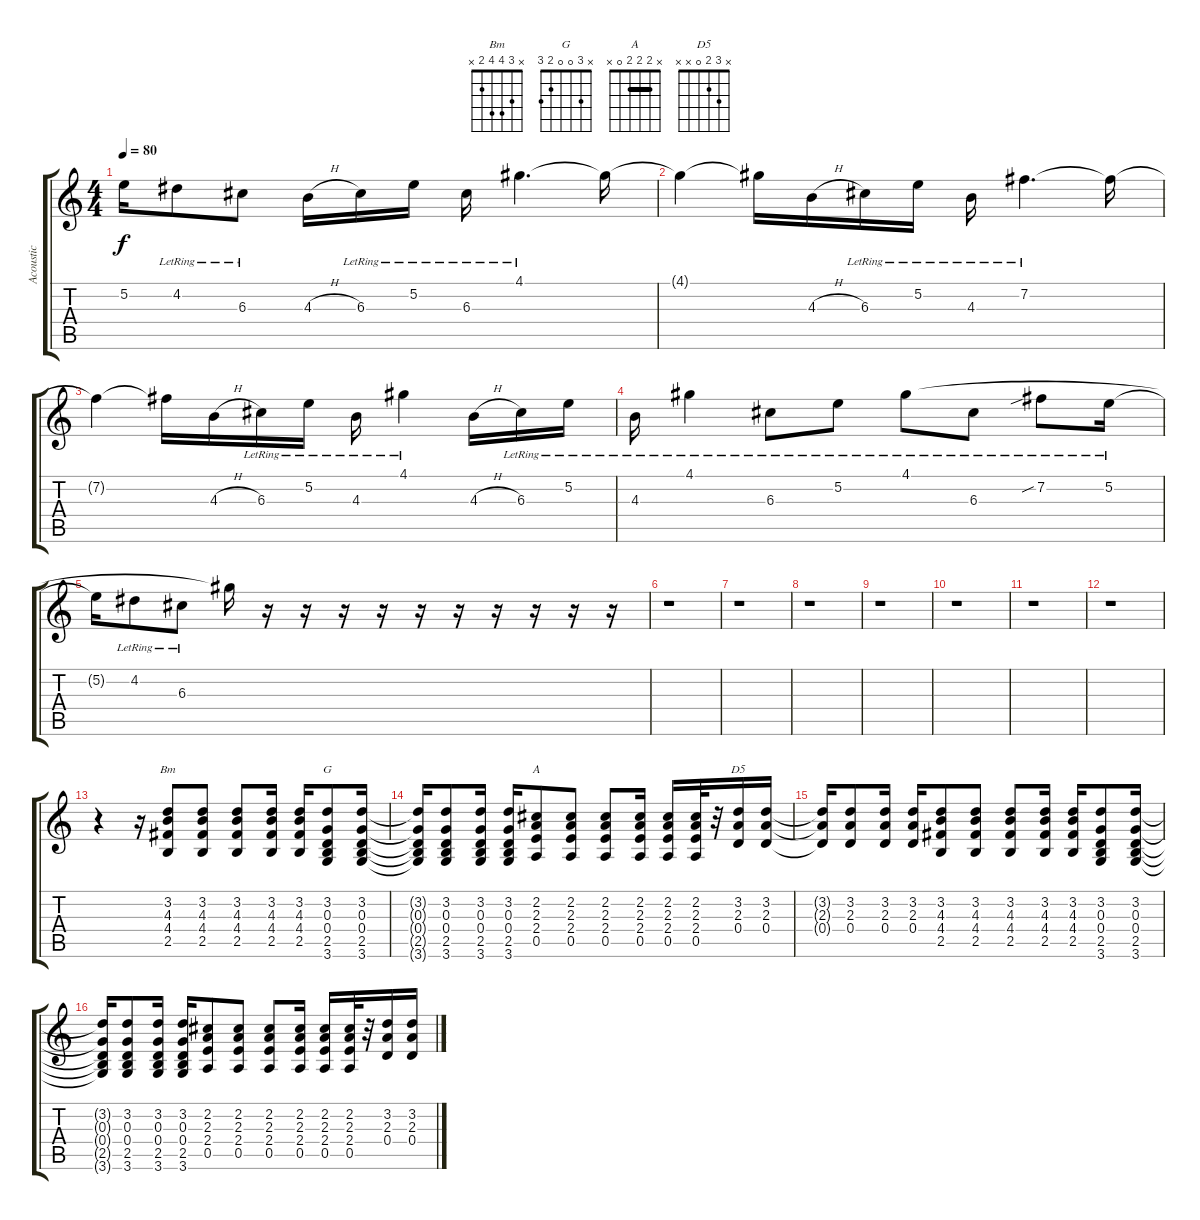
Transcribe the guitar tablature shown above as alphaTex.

\track ("Acoustic" "Acoustic") {instrument acousticguitarsteel}
\staff {score tabs}
\tuning (E4 B3 G3 D3 A2 E2) {hide}
\chord ("Bm" x 3 4 4 2 x)
\chord ("G" x 3 0 0 2 3)
\chord ("A" x 2 2 2 0 x) {barre 2}
\chord ("D5" x 3 2 0 x x)
\ts (4 4)
\tempo 80
\clef g2
\ks c
5.2{t}.16{dy f} 4.2{lr}.8 6.3{lr}.8 4.3{h}.16 6.3{lr}.16 5.2{lr}.16 6.3{lr}.16 4.1{lr}.4{d} 4.1{t}.16 |
4.1{t}.4 4.1{t}.16 4.3{h}.16 6.3{lr}.16 5.2{lr}.16 4.3{lr}.16 7.2{lr}.4{d} 7.2{t}.16 |
7.2{t}.4 7.2{t}.16 4.3{h}.16 6.3{lr}.16 5.2{lr}.16 4.3{lr}.16 4.1{lr}.4 4.3{h}.16 6.3{lr}.16 5.2{lr}.16 |
4.3{lr}.16 4.1{lr}.4 6.3{lr}.8 5.2{lr}.8 4.1{lr}.8 6.3{lr}.8 7.2{sib lr}.8 5.2{lr}.16 |
5.2{t}.16 4.2{lr}.8 6.3{lr}.8 4.1{t}.16 r.16 r.16 r.16 r.16 r.16 r.16 r.16 r.16 r.16 r.16 |
r.1 |
r.1 |
r.1 |
r.1 |
r.1 |
r.1 |
r.1 |
r.4 r.16 (3.2 4.3 4.4 2.5).8{ch "Bm"} (3.2 4.3 4.4 2.5).8 (3.2 4.3 4.4 2.5).8 (3.2 4.3 4.4 2.5).16 (3.2 4.3 4.4 2.5).16 (3.2 0.3 0.4 2.5 3.6).8{ch "G"} (3.2 0.3 0.4 2.5 3.6).16 |
(3.2{t} 0.3{t} 0.4{t} 2.5{t} 3.6{t}).16 (3.2 0.3 0.4 2.5 3.6).8 (3.2 0.3 0.4 2.5 3.6).16 (3.2 0.3 0.4 2.5 3.6).16 (2.2 2.3 2.4 0.5).8{ch "A"} (2.2 2.3 2.4 0.5).8 (2.2 2.3 2.4 0.5).8 (2.2 2.3 2.4 0.5).16 (2.2 2.3 2.4 0.5).16 (2.2 2.3 2.4 0.5).32 r.32 (3.2 2.3 0.4).16{ch "D5"} (3.2 2.3 0.4).16 |
(3.2{t} 2.3{t} 0.4{t}).16 (3.2 2.3 0.4).8 (3.2 2.3 0.4).16 (3.2 2.3 0.4).16 (3.2 4.3 4.4 2.5).8 (3.2 4.3 4.4 2.5).8 (3.2 4.3 4.4 2.5).8 (3.2 4.3 4.4 2.5).16 (3.2 4.3 4.4 2.5).16 (3.2 0.3 0.4 2.5 3.6).8 (3.2 0.3 0.4 2.5 3.6).16 |
(3.2{t} 0.3{t} 0.4{t} 2.5{t} 3.6{t}).16 (3.2 0.3 0.4 2.5 3.6).8 (3.2 0.3 0.4 2.5 3.6).16 (3.2 0.3 0.4 2.5 3.6).16 (2.2 2.3 2.4 0.5).8 (2.2 2.3 2.4 0.5).8 (2.2 2.3 2.4 0.5).8 (2.2 2.3 2.4 0.5).16 (2.2 2.3 2.4 0.5).16 (2.2 2.3 2.4 0.5).32 r.32 (3.2 2.3 0.4).16 (3.2 2.3 0.4).16
